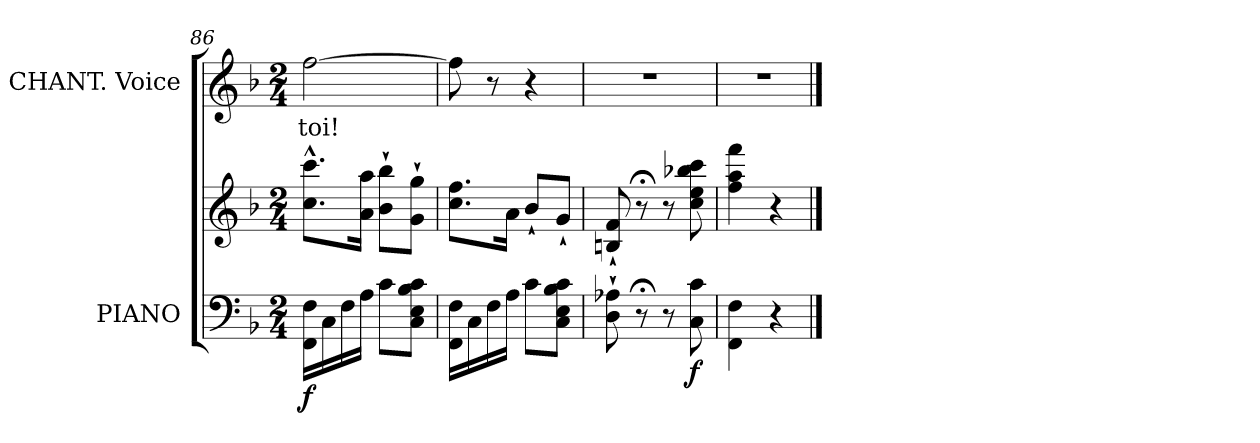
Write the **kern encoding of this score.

**kern	**kern	**dynam	**kern	**text
*part2	*part2	*part2	*part1	*part1
*staff3	*staff2	*staff2/3	*staff1	*staff1
*I"PIANO	*	*	*I"CHANT. Voice	*
*I'Pno	*	*	*	*
*clefF4	*clefG2	*	*clefG2	*
*k[b-]	*k[b-]	*	*k[b-]	*
*M2/4	*M2/4	*	*M2/4	*
=86	=86	=86	=86	=86
!	!	!LO:DY:b=2	!	!
16FF\ 16F\LL	8.cc\^^ 8.ccc\^^L	f	[2ff\	toi!
16C\	.	.	.	.
16F\	.	.	.	.
16A\JJ	16a\ 16aa\Jk	.	.	.
8c\L	8b-\` 8bb-\`L	.	.	.
8C\ 8E\ 8B-\ 8c\J	8g\` 8gg\`J	.	.	.
=87	=87	=87	=87	=87
16FF\ 16F\LL	8.cc\ 8.ff\L	.	8ff\]	.
16C\	.	.	.	.
16F\	.	.	8r	.
16A\JJ	16a\Jk	.	.	.
8c\L	8b-`>/L	.	4r	.
8C\ 8E\ 8B-\ 8c\J	8g`>/J	.	.	.
=88	=88	=88	=88	=88
8D\` 8A-X\`	8Bn/` 8f/`	.	2r	.
8r;<	8r;<	.	.	.
8r	8r	.	.	.
!	!	!LO:DY:b=2	!	!
8C\ 8c\	8cc\ 8ee\ 8bb-X\ 8ccc\	f	.	.
=89	=89	=89	=89	=89
4FF\ 4F\	4ff\ 4aa\ 4fff\	.	2r	.
4r	4r	.	.	.
==	==	==	==	==
*-	*-	*-	*-	*-
